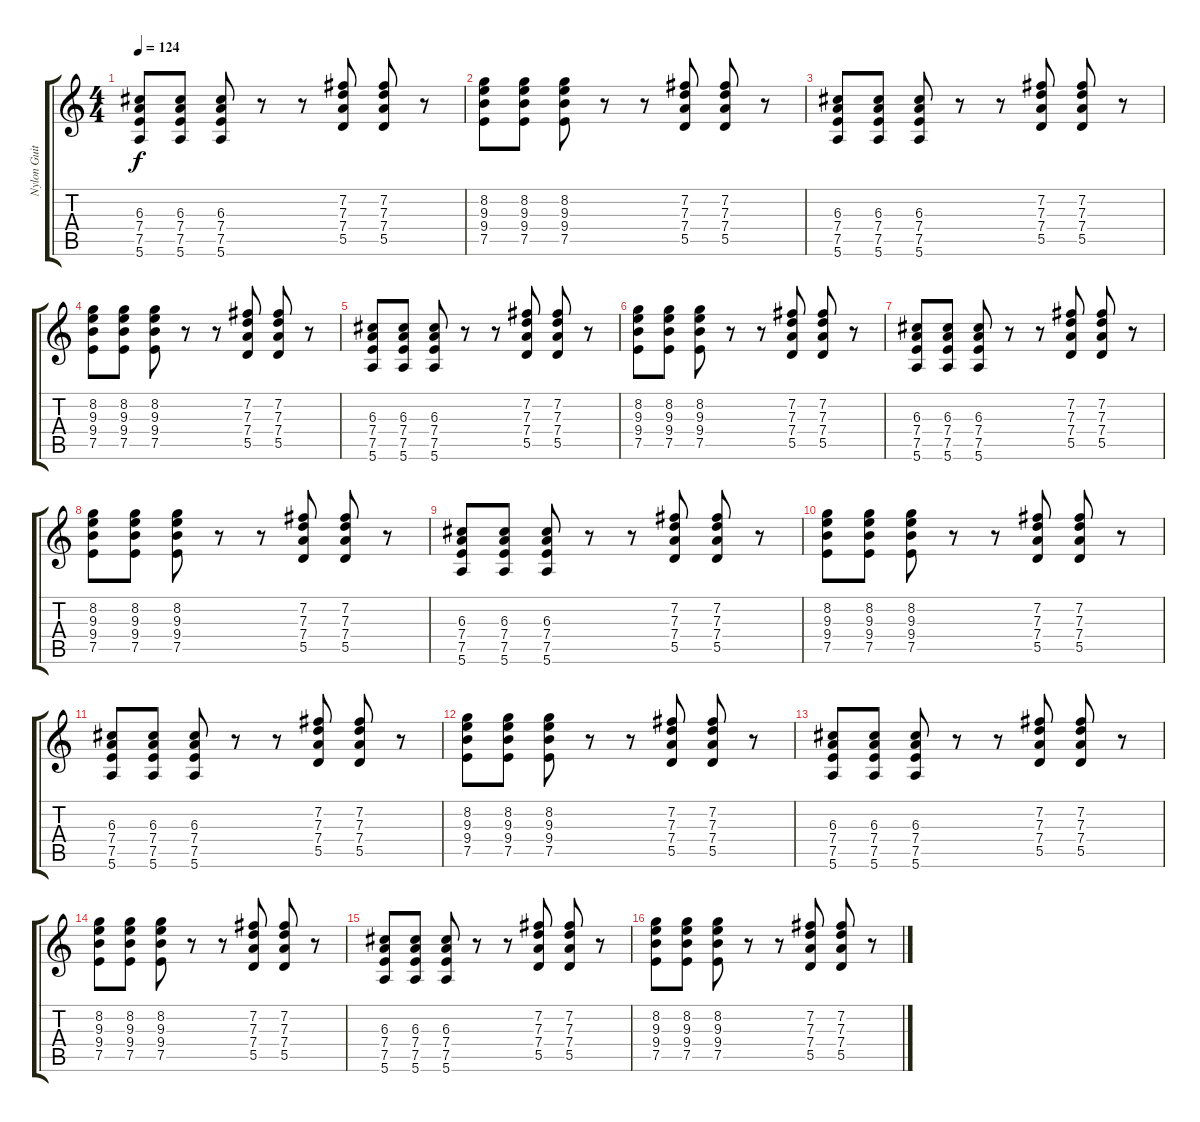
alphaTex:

\track ("Nylon Guitar 12 Strings" "Nylon Guit") {instrument acousticguitarnylon}
\staff {score tabs}
\tuning (E4 B3 G3 D3 A2 E2) {hide}
\ts (4 4)
\tempo 124
\clef g2
\ks c
(6.3 7.4 7.5 5.6).8{dy f instrument acousticguitarnylon} (6.3 7.4 7.5 5.6).8 (6.3 7.4 7.5 5.6).8 r.8 r.8 (7.2 7.3 7.4 5.5).8 (7.2 7.3 7.4 5.5).8 r.8 |
(8.2 9.3 9.4 7.5).8 (8.2 9.3 9.4 7.5).8 (8.2 9.3 9.4 7.5).8 r.8 r.8 (7.2 7.3 7.4 5.5).8 (7.2 7.3 7.4 5.5).8 r.8 |
(6.3 7.4 7.5 5.6).8 (6.3 7.4 7.5 5.6).8 (6.3 7.4 7.5 5.6).8 r.8 r.8 (7.2 7.3 7.4 5.5).8 (7.2 7.3 7.4 5.5).8 r.8 |
(8.2 9.3 9.4 7.5).8 (8.2 9.3 9.4 7.5).8 (8.2 9.3 9.4 7.5).8 r.8 r.8 (7.2 7.3 7.4 5.5).8 (7.2 7.3 7.4 5.5).8 r.8 |
(6.3 7.4 7.5 5.6).8 (6.3 7.4 7.5 5.6).8 (6.3 7.4 7.5 5.6).8 r.8 r.8 (7.2 7.3 7.4 5.5).8 (7.2 7.3 7.4 5.5).8 r.8 |
(8.2 9.3 9.4 7.5).8 (8.2 9.3 9.4 7.5).8 (8.2 9.3 9.4 7.5).8 r.8 r.8 (7.2 7.3 7.4 5.5).8 (7.2 7.3 7.4 5.5).8 r.8 |
(6.3 7.4 7.5 5.6).8 (6.3 7.4 7.5 5.6).8 (6.3 7.4 7.5 5.6).8 r.8 r.8 (7.2 7.3 7.4 5.5).8 (7.2 7.3 7.4 5.5).8 r.8 |
(8.2 9.3 9.4 7.5).8 (8.2 9.3 9.4 7.5).8 (8.2 9.3 9.4 7.5).8 r.8 r.8 (7.2 7.3 7.4 5.5).8 (7.2 7.3 7.4 5.5).8 r.8 |
(6.3 7.4 7.5 5.6).8 (6.3 7.4 7.5 5.6).8 (6.3 7.4 7.5 5.6).8 r.8 r.8 (7.2 7.3 7.4 5.5).8 (7.2 7.3 7.4 5.5).8 r.8 |
(8.2 9.3 9.4 7.5).8 (8.2 9.3 9.4 7.5).8 (8.2 9.3 9.4 7.5).8 r.8 r.8 (7.2 7.3 7.4 5.5).8 (7.2 7.3 7.4 5.5).8 r.8 |
(6.3 7.4 7.5 5.6).8 (6.3 7.4 7.5 5.6).8 (6.3 7.4 7.5 5.6).8 r.8 r.8 (7.2 7.3 7.4 5.5).8 (7.2 7.3 7.4 5.5).8 r.8 |
(8.2 9.3 9.4 7.5).8 (8.2 9.3 9.4 7.5).8 (8.2 9.3 9.4 7.5).8 r.8 r.8 (7.2 7.3 7.4 5.5).8 (7.2 7.3 7.4 5.5).8 r.8 |
(6.3 7.4 7.5 5.6).8 (6.3 7.4 7.5 5.6).8 (6.3 7.4 7.5 5.6).8 r.8 r.8 (7.2 7.3 7.4 5.5).8 (7.2 7.3 7.4 5.5).8 r.8 |
(8.2 9.3 9.4 7.5).8 (8.2 9.3 9.4 7.5).8 (8.2 9.3 9.4 7.5).8 r.8 r.8 (7.2 7.3 7.4 5.5).8 (7.2 7.3 7.4 5.5).8 r.8 |
(6.3 7.4 7.5 5.6).8 (6.3 7.4 7.5 5.6).8 (6.3 7.4 7.5 5.6).8 r.8 r.8 (7.2 7.3 7.4 5.5).8 (7.2 7.3 7.4 5.5).8 r.8 |
(8.2 9.3 9.4 7.5).8 (8.2 9.3 9.4 7.5).8 (8.2 9.3 9.4 7.5).8 r.8 r.8 (7.2 7.3 7.4 5.5).8 (7.2 7.3 7.4 5.5).8 r.8
